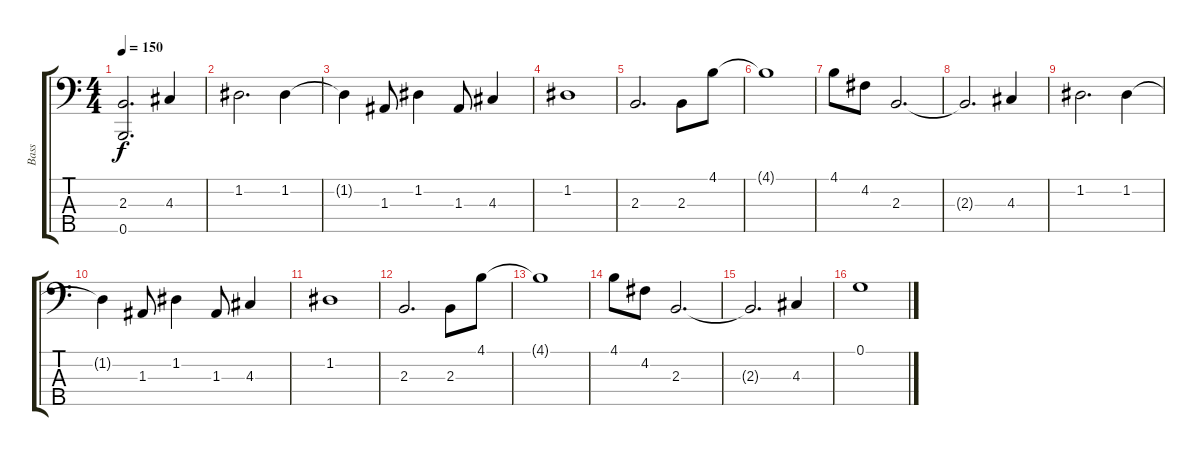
\track ("Bass" "Bass") {instrument fretlessbass}
\staff {score tabs}
\tuning (G2 D2 A1 E1 B0) {hide}
\ts (4 4)
\tempo 150
\clef f4
\ks c
(2.3{t} 0.5{t}).2{d dy f} 4.3.4 |
1.2.2{d} 1.2.4 |
1.2{t}.4 1.3.8 1.2.4 1.3.8 4.3.4 |
1.2.1 |
2.3.2{d} 2.3.8 4.1.8 |
4.1{t}.1 |
4.1.8 4.2.8 2.3.2{d} |
2.3{t}.2{d} 4.3.4 |
1.2.2{d} 1.2.4 |
1.2{t}.4 1.3.8 1.2.4 1.3.8 4.3.4 |
1.2.1 |
2.3.2{d} 2.3.8 4.1.8 |
4.1{t}.1 |
4.1.8 4.2.8 2.3.2{d} |
2.3{t}.2{d} 4.3.4 |
0.1.1
